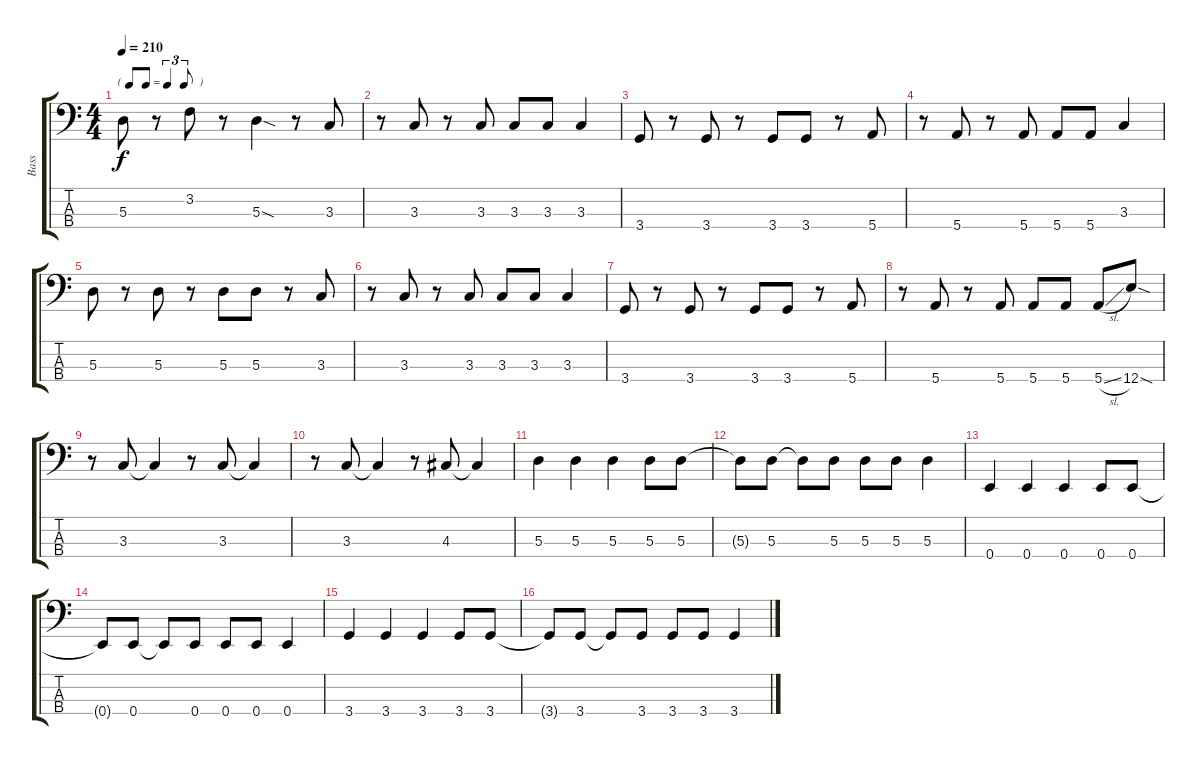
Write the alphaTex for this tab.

\track ("Bass" "Bass") {instrument electricbassfinger}
\staff {score tabs}
\tuning (G2 D2 A1 E1) {hide}
\ts (4 4)
\tf triplet8th
\tempo 210
\clef f4
\ks c
5.3.8{dy f} r.8 3.2.8 r.8 5.3{sod}.4 r.8 3.3.8 |
r.8 3.3.8 r.8 3.3.8 3.3.8 3.3.8 3.3.4 |
3.4.8 r.8 3.4.8 r.8 3.4.8 3.4.8 r.8 5.4.8 |
r.8 5.4.8 r.8 5.4.8 5.4.8 5.4.8 3.3.4 |
5.3.8 r.8 5.3.8 r.8 5.3.8 5.3.8 r.8 3.3.8 |
r.8 3.3.8 r.8 3.3.8 3.3.8 3.3.8 3.3.4 |
3.4.8 r.8 3.4.8 r.8 3.4.8 3.4.8 r.8 5.4.8 |
r.8 5.4.8 r.8 5.4.8 5.4.8 5.4.8 5.4{sl}.8 12.4{sod}.8 |
r.8 3.3.8 3.3{t}.4 r.8 3.3.8 3.3{t}.4 |
r.8 3.3.8 3.3{t}.4 r.8 4.3.8 4.3{t}.4 |
5.3.4 5.3.4 5.3.4 5.3.8 5.3.8 |
5.3{t}.8 5.3.8 5.3{t}.8 5.3.8 5.3.8 5.3.8 5.3.4 |
0.4.4 0.4.4 0.4.4 0.4.8 0.4.8 |
0.4{t}.8 0.4.8 0.4{t}.8 0.4.8 0.4.8 0.4.8 0.4.4 |
3.4.4 3.4.4 3.4.4 3.4.8 3.4.8 |
3.4{t}.8 3.4.8 3.4{t}.8 3.4.8 3.4.8 3.4.8 3.4.4
